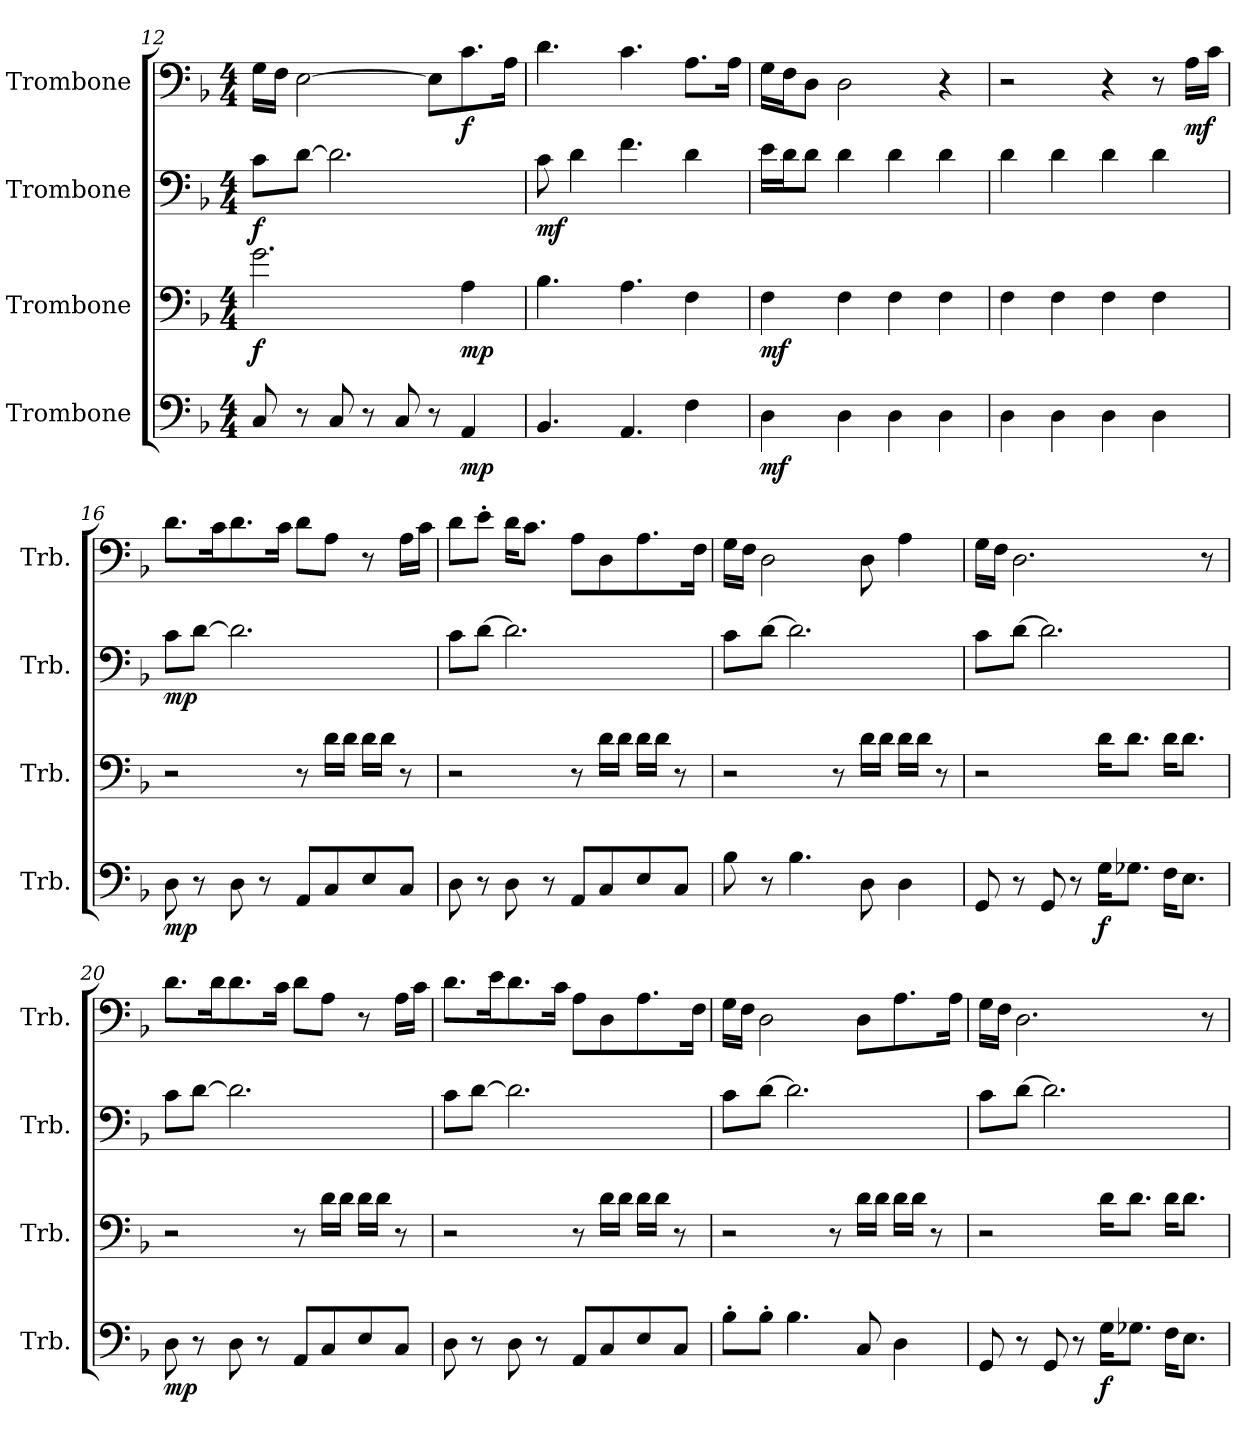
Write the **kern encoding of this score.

**kern	**dynam	**kern	**dynam	**kern	**dynam	**kern	**dynam
*part4	*part4	*part3	*part3	*part2	*part2	*part1	*part1
*staff4	*staff4	*staff3	*staff3	*staff2	*staff2	*staff1	*staff1
*I"Trombone	*	*I"Trombone	*	*I"Trombone	*	*I"Trombone	*
*I'Trb.	*	*I'Trb.	*	*I'Trb.	*	*I'Trb.	*
*clefF4	*	*clefF4	*	*clefF4	*	*clefF4	*
*k[b-]	*	*k[b-]	*	*k[b-]	*	*k[b-]	*
*F:	*	*F:	*	*F:	*	*F:	*
*M4/4	*	*M4/4	*	*M4/4	*	*M4/4	*
=12	=12	=12	=12	=12	=12	=12	=12
!	!	!	!LO:DY:b	!	!LO:DY:b	!	!
8C/	.	2.g\	f	8c\L	f	16G\LL	.
.	.	.	.	.	.	16F\JJ	.
8r	.	.	.	[8d\J	.	[2E\	.
8C/	.	.	.	2.d\]	.	.	.
8r	.	.	.	.	.	.	.
8C/	.	.	.	.	.	.	.
8r	.	.	.	.	.	8E\L]	.
!	!LO:DY:b	!	!LO:DY:b	!	!	!	!LO:DY:b
4AA/	mp	4A\	mp	.	.	8.c\	f
.	.	.	.	.	.	16A\Jk	.
!!LO:LB:g=z
=13	=13	=13	=13	=13	=13	=13	=13
!	!	!	!	!	!LO:DY:b	!	!
4.BB-/	.	4.B-\	.	8c\	mf	4.d\	.
.	.	.	.	4d\	.	.	.
4.AA/	.	4.A\	.	4.f\	.	4.c\	.
4F\	.	4F\	.	4d\	.	8.A\L	.
.	.	.	.	.	.	16A\Jk	.
=14	=14	=14	=14	=14	=14	=14	=14
!	!LO:DY:b	!	!LO:DY:b	!	!	!	!
4D\	mf	4F\	mf	16e\LL	.	16G\LL	.
.	.	.	.	16d\J	.	16F\J	.
.	.	.	.	8d\J	.	8D\J	.
4D\	.	4F\	.	4d\	.	2D\	.
4D\	.	4F\	.	4d\	.	.	.
4D\	.	4F\	.	4d\	.	4r	.
=15	=15	=15	=15	=15	=15	=15	=15
4D\	.	4F\	.	4d\	.	2r	.
4D\	.	4F\	.	4d\	.	.	.
4D\	.	4F\	.	4d\	.	4r	.
4D\	.	4F\	.	4d\	.	8r	.
!	!	!	!	!	!	!	!LO:DY:b
.	.	.	.	.	.	16A\LL	mf
.	.	.	.	.	.	16c\JJ	.
=16	=16	=16	=16	=16	=16	=16	=16
!	!LO:DY:b	!	!	!	!LO:DY:b	!	!
8D\	mp	2r	.	8c\L	mp	8.d\L	.
8r	.	.	.	[8d\J	.	.	.
.	.	.	.	.	.	16c\K	.
8D\	.	.	.	2.d\]	.	8.d\	.
8r	.	.	.	.	.	.	.
.	.	.	.	.	.	16c\Jk	.
8AA/L	.	8r	.	.	.	8d\L	.
8C/	.	16d\LL	.	.	.	8A\J	.
.	.	16d\JJ	.	.	.	.	.
8E/	.	16d\LL	.	.	.	8r	.
.	.	16d\JJ	.	.	.	.	.
8C/J	.	8r	.	.	.	16A\LL	.
.	.	.	.	.	.	16c\JJ	.
=17	=17	=17	=17	=17	=17	=17	=17
8D\	.	2r	.	8c\L	.	8d\L	.
8r	.	.	.	[8d\J	.	8e'\J	.
8D\	.	.	.	2.d\]	.	16d\KL	.
.	.	.	.	.	.	8.c\J	.
8r	.	.	.	.	.	.	.
8AA/L	.	8r	.	.	.	8A\L	.
8C/	.	16d\LL	.	.	.	8D\	.
.	.	16d\JJ	.	.	.	.	.
8E/	.	16d\LL	.	.	.	8.A\	.
.	.	16d\JJ	.	.	.	.	.
8C/J	.	8r	.	.	.	.	.
.	.	.	.	.	.	16F\Jk	.
!!LO:LB:g=z
=18	=18	=18	=18	=18	=18	=18	=18
8B-\	.	2r	.	8c\L	.	16G\LL	.
.	.	.	.	.	.	16F\JJ	.
8r	.	.	.	[8d\J	.	2D\	.
4.B-\	.	.	.	2.d\]	.	.	.
.	.	8r	.	.	.	.	.
8D\	.	16d\LL	.	.	.	8D\	.
.	.	16d\JJ	.	.	.	.	.
4D\	.	16d\LL	.	.	.	4A\	.
.	.	16d\JJ	.	.	.	.	.
.	.	8r	.	.	.	.	.
=19	=19	=19	=19	=19	=19	=19	=19
8GG/	.	2r	.	8c\L	.	16G\LL	.
.	.	.	.	.	.	16F\JJ	.
8r	.	.	.	[8d\J	.	2.D\	.
8GG/	.	.	.	2.d\]	.	.	.
8r	.	.	.	.	.	.	.
!	!LO:DY:b	!	!	!	!	!	!
16G\KL	f	16d\KL	.	.	.	.	.
8.G-X\J	.	8.d\J	.	.	.	.	.
16F\KL	.	16d\KL	.	.	.	.	.
8.E\J	.	8.d\J	.	.	.	.	.
.	.	.	.	.	.	8r	.
=20	=20	=20	=20	=20	=20	=20	=20
!	!LO:DY:b	!	!	!	!	!	!
8D\	mp	2r	.	8c\L	.	8.d\L	.
8r	.	.	.	[8d\J	.	.	.
.	.	.	.	.	.	16d\K	.
8D\	.	.	.	2.d\]	.	8.d\	.
8r	.	.	.	.	.	.	.
.	.	.	.	.	.	16c\Jk	.
8AA/L	.	8r	.	.	.	8d\L	.
8C/	.	16d\LL	.	.	.	8A\J	.
.	.	16d\JJ	.	.	.	.	.
8E/	.	16d\LL	.	.	.	8r	.
.	.	16d\JJ	.	.	.	.	.
8C/J	.	8r	.	.	.	16A\LL	.
.	.	.	.	.	.	16c\JJ	.
!!LO:PB:g=z
=21	=21	=21	=21	=21	=21	=21	=21
8D\	.	2r	.	8c\L	.	8.d\L	.
8r	.	.	.	[8d\J	.	.	.
.	.	.	.	.	.	16e\K	.
8D\	.	.	.	2.d\]	.	8.d\	.
8r	.	.	.	.	.	.	.
.	.	.	.	.	.	16c\Jk	.
8AA/L	.	8r	.	.	.	8A\L	.
8C/	.	16d\LL	.	.	.	8D\	.
.	.	16d\JJ	.	.	.	.	.
8E/	.	16d\LL	.	.	.	8.A\	.
.	.	16d\JJ	.	.	.	.	.
8C/J	.	8r	.	.	.	.	.
.	.	.	.	.	.	16F\Jk	.
=22	=22	=22	=22	=22	=22	=22	=22
8B-'\L	.	2r	.	8c\L	.	16G\LL	.
.	.	.	.	.	.	16F\JJ	.
8B-'\J	.	.	.	[8d\J	.	2D\	.
4.B-\	.	.	.	2.d\]	.	.	.
.	.	8r	.	.	.	.	.
8C/	.	16d\LL	.	.	.	8D\L	.
.	.	16d\JJ	.	.	.	.	.
4D\	.	16d\LL	.	.	.	8.A\	.
.	.	16d\JJ	.	.	.	.	.
.	.	8r	.	.	.	.	.
.	.	.	.	.	.	16A\Jk	.
=23	=23	=23	=23	=23	=23	=23	=23
8GG/	.	2r	.	8c\L	.	16G\LL	.
.	.	.	.	.	.	16F\JJ	.
8r	.	.	.	[8d\J	.	2.D\	.
8GG/	.	.	.	2.d\]	.	.	.
8r	.	.	.	.	.	.	.
!	!LO:DY:b	!	!	!	!	!	!
16G\KL	f	16d\KL	.	.	.	.	.
8.G-X\J	.	8.d\J	.	.	.	.	.
16F\KL	.	16d\KL	.	.	.	.	.
8.E\J	.	8.d\J	.	.	.	.	.
.	.	.	.	.	.	8r	.
=	=	=	=	=	=	=	=
*-	*-	*-	*-	*-	*-	*-	*-
